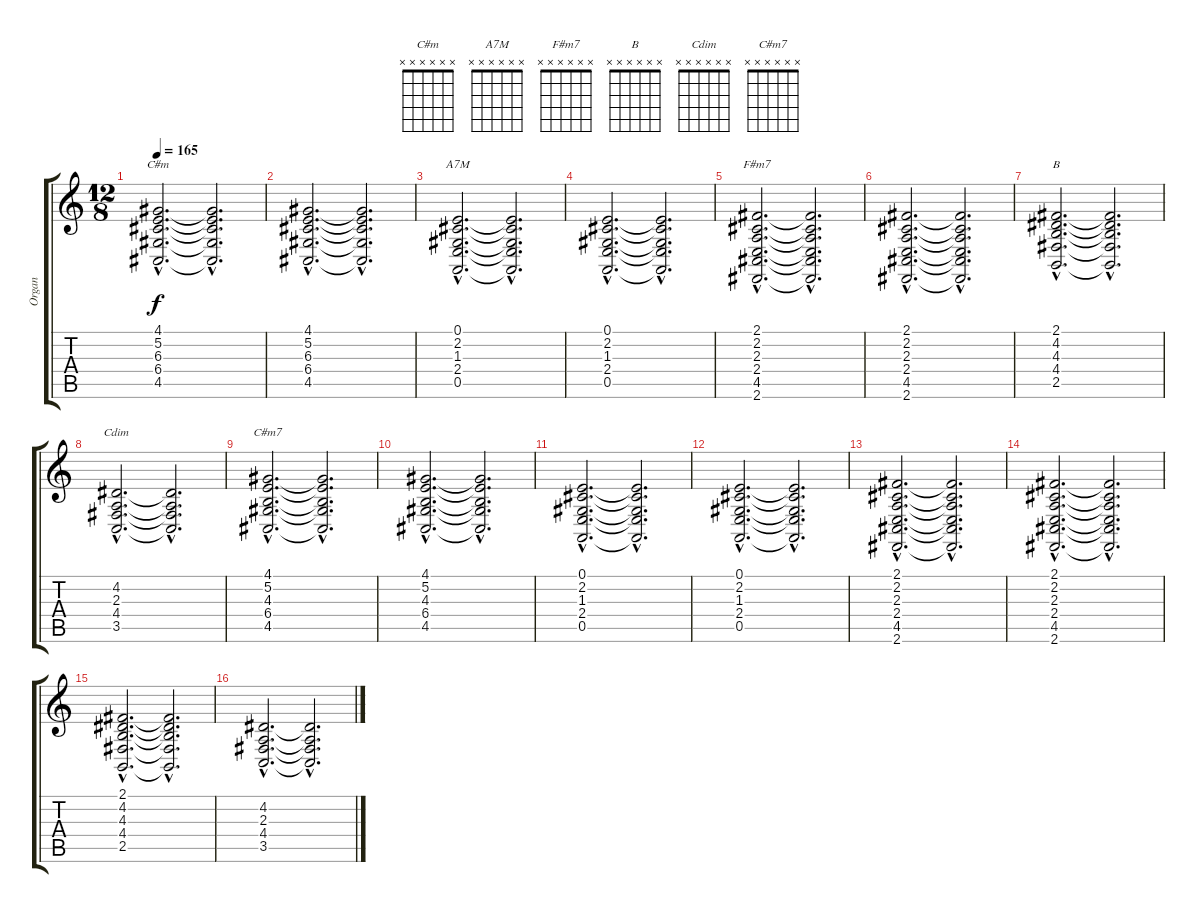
\track ("Organ" "Organ") {instrument rockorgan}
\staff {score tabs}
\tuning (E4 B3 G3 D3 A2 E2) {hide}
\chord ("C#m" x x x x x x) {firstfret 0}
\chord ("A7M" x x x x x x) {firstfret 0}
\chord ("F#m7" x x x x x x) {firstfret 0}
\chord ("B" x x x x x x) {firstfret 0}
\chord ("Cdim" x x x x x x) {firstfret 0}
\chord ("C#m7" x x x x x x) {firstfret 0}
\ts (12 8)
\tempo 165
\clef g2
\ks c
(4.1{hac} 5.2{hac} 6.3{hac} 6.4{hac} 4.5{hac}).2{d ch "C#m" dy f instrument rockorgan} (4.1{hac t} 5.2{hac t} 6.3{hac t} 6.4{hac t} 4.5{hac t}).2{d} |
(4.1{hac} 5.2{hac} 6.3{hac} 6.4{hac} 4.5{hac}).2{d} (4.1{hac t} 5.2{hac t} 6.3{hac t} 6.4{hac t} 4.5{hac t}).2{d} |
(0.1{hac} 2.2{hac} 1.3{hac} 2.4{hac} 0.5{hac}).2{d ch "A7M"} (0.1{hac t} 2.2{hac t} 1.3{hac t} 2.4{hac t} 0.5{hac t}).2{d} |
(0.1{hac} 2.2{hac} 1.3{hac} 2.4{hac} 0.5{hac}).2{d} (0.1{hac t} 2.2{hac t} 1.3{hac t} 2.4{hac t} 0.5{hac t}).2{d} |
(2.1{hac} 2.2{hac} 2.3{hac} 2.4{hac} 4.5{hac} 2.6{hac}).2{d ch "F#m7"} (2.1{hac t} 2.2{hac t} 2.3{hac t} 2.4{hac t} 4.5{hac t} 2.6{hac t}).2{d} |
(2.1{hac} 2.2{hac} 2.3{hac} 2.4{hac} 4.5{hac} 2.6{hac}).2{d} (2.1{hac t} 2.2{hac t} 2.3{hac t} 2.4{hac t} 4.5{hac t} 2.6{hac t}).2{d} |
(2.1{hac} 4.2{hac} 4.3{hac} 4.4{hac} 2.5{hac}).2{d ch "B"} (2.1{hac t} 4.2{hac t} 4.3{hac t} 4.4{hac t} 2.5{hac t}).2{d} |
(4.2{hac} 2.3{hac} 4.4{hac} 3.5{hac}).2{d ch "Cdim"} (4.2{hac t} 2.3{hac t} 4.4{hac t} 3.5{hac t}).2{d} |
(4.1{hac} 5.2{hac} 4.3{hac} 6.4{hac} 4.5{hac}).2{d ch "C#m7"} (4.1{hac t} 5.2{hac t} 4.3{hac t} 6.4{hac t} 4.5{hac t}).2{d} |
(4.1{hac} 5.2{hac} 4.3{hac} 6.4{hac} 4.5{hac}).2{d} (4.1{hac t} 5.2{hac t} 4.3{hac t} 6.4{hac t} 4.5{hac t}).2{d} |
(0.1{hac} 2.2{hac} 1.3{hac} 2.4{hac} 0.5{hac}).2{d} (0.1{hac t} 2.2{hac t} 1.3{hac t} 2.4{hac t} 0.5{hac t}).2{d} |
(0.1{hac} 2.2{hac} 1.3{hac} 2.4{hac} 0.5{hac}).2{d} (0.1{hac t} 2.2{hac t} 1.3{hac t} 2.4{hac t} 0.5{hac t}).2{d} |
(2.1{hac} 2.2{hac} 2.3{hac} 2.4{hac} 4.5{hac} 2.6{hac}).2{d} (2.1{hac t} 2.2{hac t} 2.3{hac t} 2.4{hac t} 4.5{hac t} 2.6{hac t}).2{d} |
(2.1{hac} 2.2{hac} 2.3{hac} 2.4{hac} 4.5{hac} 2.6{hac}).2{d} (2.1{hac t} 2.2{hac t} 2.3{hac t} 2.4{hac t} 4.5{hac t} 2.6{hac t}).2{d} |
(2.1{hac} 4.2{hac} 4.3{hac} 4.4{hac} 2.5{hac}).2{d} (2.1{hac t} 4.2{hac t} 4.3{hac t} 4.4{hac t} 2.5{hac t}).2{d} |
(4.2{hac} 2.3{hac} 4.4{hac} 3.5{hac}).2{d} (4.2{hac t} 2.3{hac t} 4.4{hac t} 3.5{hac t}).2{d}
